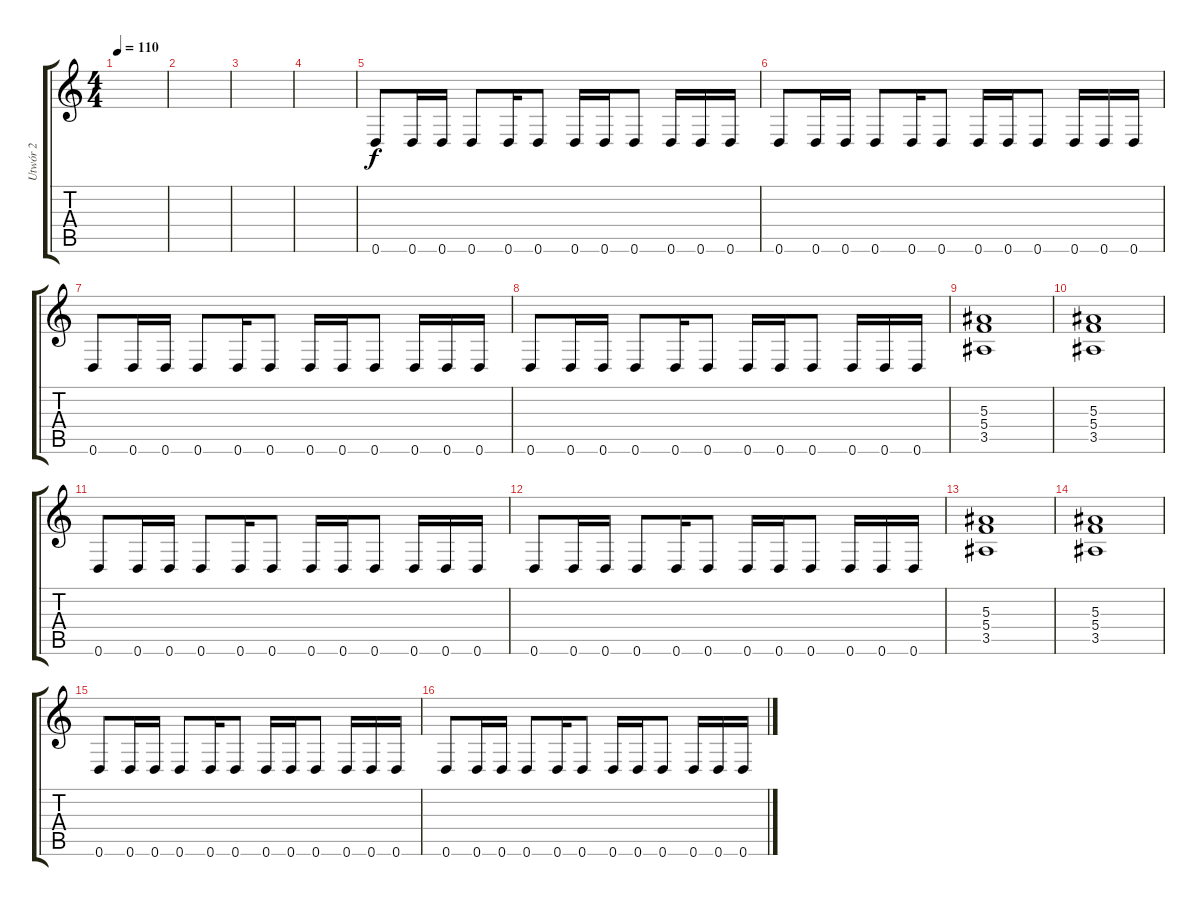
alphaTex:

\track ("Utwór 2" "Utwór 2") {instrument distortionguitar}
\staff {score tabs}
\tuning (D4 A3 F3 C3 G2 D2) {hide}
\ts (4 4)
\tempo 110
\clef g2
\ks c
|
|
|
|
0.6.8 0.6.16 0.6.16 0.6.8 0.6.16 0.6.8 0.6.16 0.6.16 0.6.8 0.6.16 0.6.16 0.6.16 |
0.6.8 0.6.16 0.6.16 0.6.8 0.6.16 0.6.8 0.6.16 0.6.16 0.6.8 0.6.16 0.6.16 0.6.16 |
0.6.8 0.6.16 0.6.16 0.6.8 0.6.16 0.6.8 0.6.16 0.6.16 0.6.8 0.6.16 0.6.16 0.6.16 |
0.6.8 0.6.16 0.6.16 0.6.8 0.6.16 0.6.8 0.6.16 0.6.16 0.6.8 0.6.16 0.6.16 0.6.16 |
(5.3 5.4 3.5).1 |
(5.3 5.4 3.5).1 |
0.6.8 0.6.16 0.6.16 0.6.8 0.6.16 0.6.8 0.6.16 0.6.16 0.6.8 0.6.16 0.6.16 0.6.16 |
0.6.8 0.6.16 0.6.16 0.6.8 0.6.16 0.6.8 0.6.16 0.6.16 0.6.8 0.6.16 0.6.16 0.6.16 |
(5.3 5.4 3.5).1 |
(5.3 5.4 3.5).1 |
0.6.8 0.6.16 0.6.16 0.6.8 0.6.16 0.6.8 0.6.16 0.6.16 0.6.8 0.6.16 0.6.16 0.6.16 |
0.6.8 0.6.16 0.6.16 0.6.8 0.6.16 0.6.8 0.6.16 0.6.16 0.6.8 0.6.16 0.6.16 0.6.16
